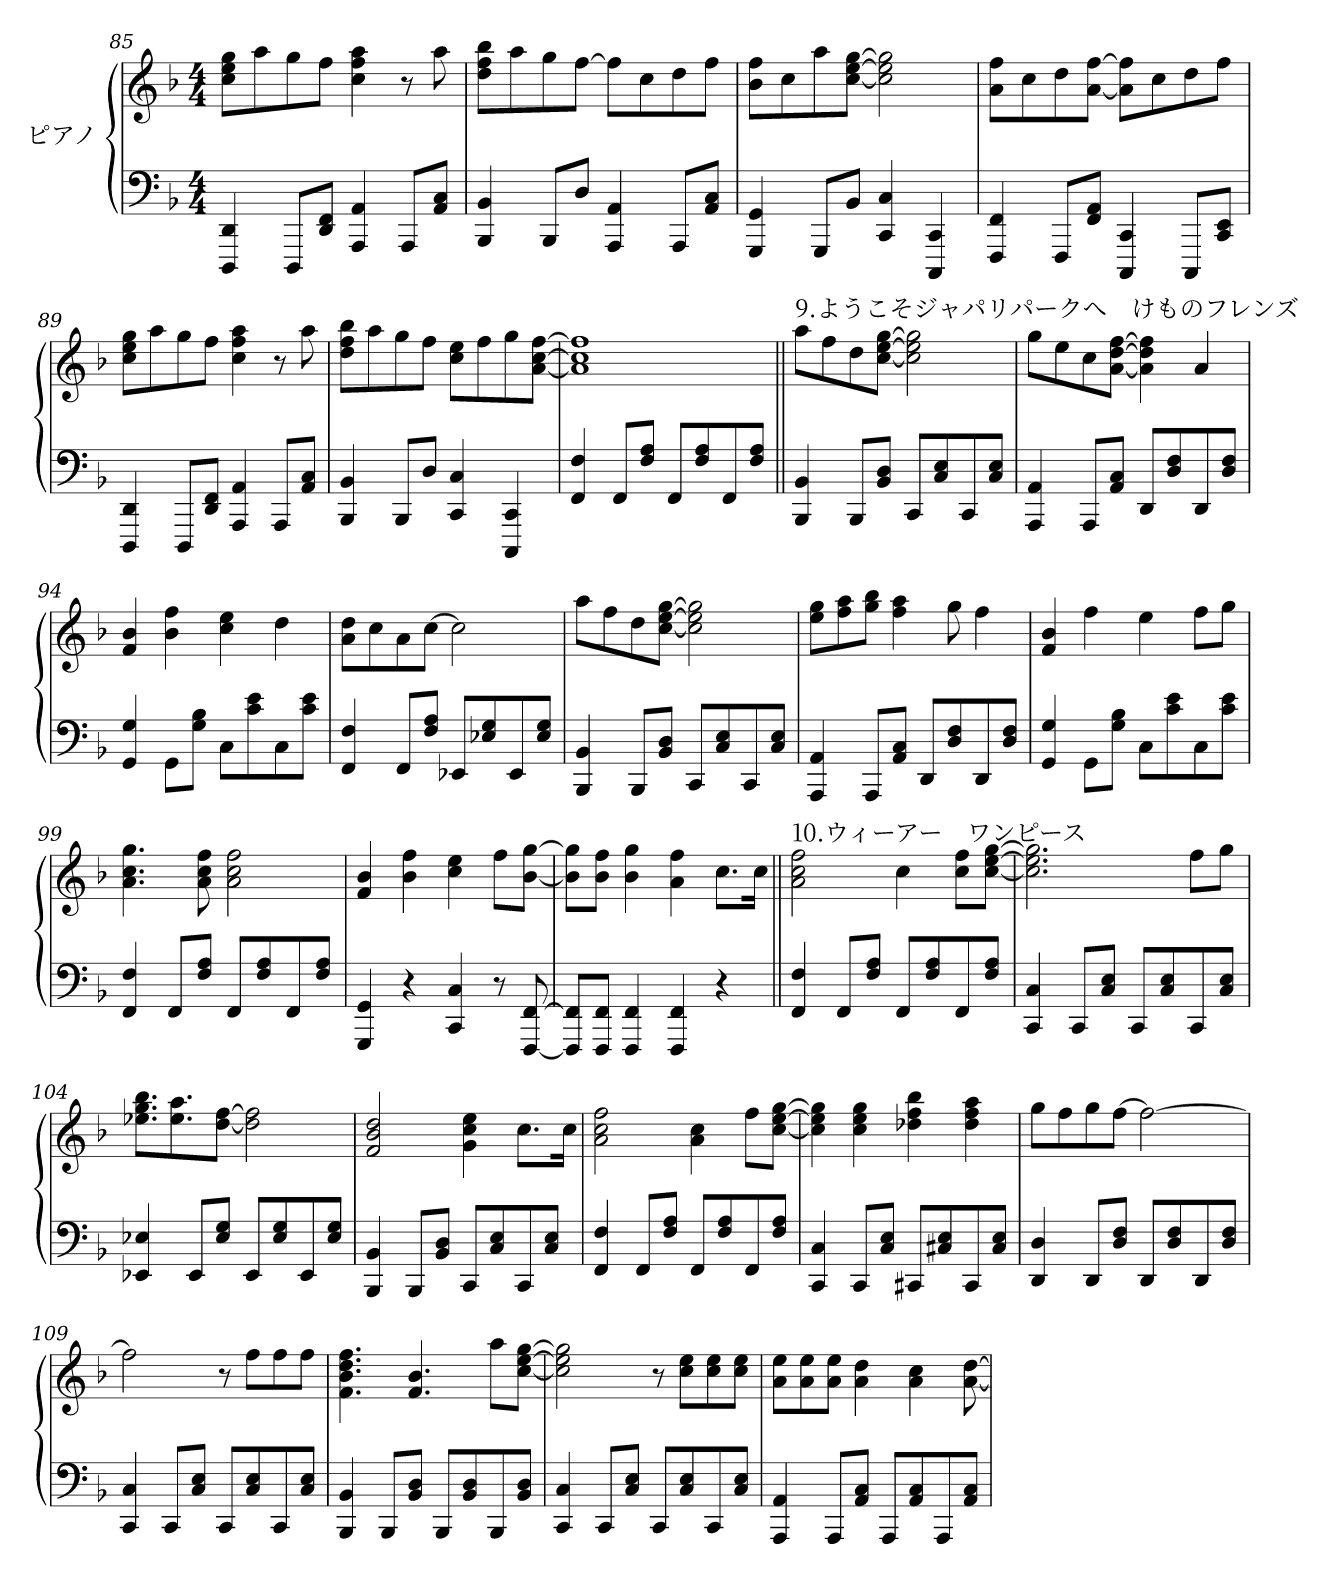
**kern	**kern
*part1	*part1
*staff2	*staff1
*I"ピアノ	*
*clefF4	*clefG2
*k[b-]	*k[b-]
*M4/4	*M4/4
=85	=85
4DDD/ 4DD/	8cc\ 8ee\ 8gg\L
.	8aa\
8DDD/L	8gg\
8DD/ 8FF/J	8ff\J
4AAA/ 4AA/	4cc\ 4ff\ 4aa\
8AAA/L	8r
8AA/ 8C/J	8aa\
=86	=86
4BBB-/ 4BB-/	8dd\ 8ff\ 8bb-\L
.	8aa\
8BBB-/L	8gg\
8D/J	[8ff\J
4AAA/ 4AA/	8ff\L]
.	8cc\
8AAA/L	8dd\
8AA/ 8C/J	8ff\J
!!LO:LB:g=z
=87	=87
4GGG/ 4GG/	8b-\ 8ff\L
.	8cc\
8GGG/L	8aa\
8BB-/J	[8cc\ [8ee\ [8gg\J
4CC/ 4C/	2cc\] 2ee\] 2gg\]
4CCC/ 4CC/	.
=88	=88
4FFF/ 4FF/	8a\ 8ff\L
.	8cc\
8FFF/L	8dd\
8FF/ 8AA/J	[8a\ [8ff\J
4CCC/ 4CC/	8a\] 8ff\]L
.	8cc\
8CCC/L	8dd\
8CC/ 8EE/J	8ff\J
=89	=89
4DDD/ 4DD/	8cc\ 8ee\ 8gg\L
.	8aa\
8DDD/L	8gg\
8DD/ 8FF/J	8ff\J
4AAA/ 4AA/	4cc\ 4ff\ 4aa\
8AAA/L	8r
8AA/ 8C/J	8aa\
=90	=90
4BBB-/ 4BB-/	8dd\ 8ff\ 8bb-\L
.	8aa\
8BBB-/L	8gg\
8D/J	8ff\J
4CC/ 4C/	8cc\ 8ee\L
.	8ff\
4CCC/ 4CC/	8gg\
.	[8a\ [8cc\ [8ff\J
=91	=91
4FF/ 4F/	1a] 1cc] 1ff]
8FF/L	.
8F/ 8A/J	.
8FF/L	.
8F/ 8A/	.
8FF/	.
8F/ 8A/J	.
!!LO:LB:g=z
=92||	=92||
*	*MM180
!	!LO:TX:a:t=9.ようこそジャパリパークへ　けものフレンズ
4BBB-/ 4BB-/	8aa\L
.	8ff\
8BBB-/L	8dd\
8BB-/ 8D/J	[8cc\ [8ee\ [8gg\J
8CC/L	2cc\] 2ee\] 2gg\]
8C/ 8E/	.
8CC/	.
8C/ 8E/J	.
=93	=93
4AAA/ 4AA/	8gg\L
.	8ee\
8AAA/L	8cc\
8AA/ 8C/J	[8a\ [8dd\ [8ff\J
8DD/L	4a\] 4dd\] 4ff\]
8D/ 8F/	.
8DD/	4a/
8D/ 8F/J	.
=94	=94
4GG/ 4G/	4f/ 4b-/
8GG\L	4b-\ 4ff\
8G\ 8B-\J	.
8C\L	4cc\ 4ee\
8c\ 8e\	.
8C\	4dd\
8c\ 8e\J	.
=95	=95
4FF/ 4F/	8a\ 8dd\L
.	8cc\
8FF/L	8a\
8F/ 8A/J	[8cc\J
8EE-X/L	2cc\]
8E-X/ 8G/	.
8EE-/	.
8E-/ 8G/J	.
=96	=96
4BBB-/ 4BB-/	8aa\L
.	8ff\
8BBB-/L	8dd\
8BB-/ 8D/J	[8cc\ [8ee\ [8gg\J
8CC/L	2cc\] 2ee\] 2gg\]
8C/ 8E/	.
8CC/	.
8C/ 8E/J	.
!!LO:LB:g=z
=97	=97
4AAA/ 4AA/	8ee\ 8gg\L
.	8ff\ 8aa\
8AAA/L	8gg\ 8bb-\J
8AA/ 8C/J	4ff\ 4aa\
8DD/L	.
8D/ 8F/	8gg\
8DD/	4ff\
8D/ 8F/J	.
=98	=98
4GG/ 4G/	4f/ 4b-/
8GG\L	4ff\
8G\ 8B-\J	.
8C\L	4ee\
8c\ 8e\	.
8C\	8ff\L
8c\ 8e\J	8gg\J
=99	=99
4FF/ 4F/	4.a\ 4.cc\ 4.gg\
8FF/L	.
8F/ 8A/J	8a\ 8cc\ 8ff\
8FF/L	2a\ 2cc\ 2ff\
8F/ 8A/	.
8FF/	.
8F/ 8A/J	.
=100	=100
4GGG/ 4GG/	4f/ 4b-/
4r	4b-\ 4ff\
4CC/ 4C/	4cc\ 4ee\
8r	8ff\L
[8FFF/ [8FF/	[8b-\ [8gg\J
=101	=101
8FFF/] 8FF/]L	8b-\] 8gg\]L
8FFF/ 8FF/J	8b-\ 8ff\J
4FFF/ 4FF/	4b-\ 4gg\
4FFF/ 4FF/	4a\ 4ff\
4r	8.cc\L
.	16cc\Jk
!!LO:PB:g=z
=102||	=102||
!	!LO:TX:a:t=10.ウィーアー　ワンピース
4FF/ 4F/	2a\ 2cc\ 2ff\
8FF/L	.
8F/ 8A/J	.
8FF/L	4cc\
8F/ 8A/	.
8FF/	8cc\ 8ff\L
8F/ 8A/J	[8cc\ [8ee\ [8gg\J
=103	=103
4CC/ 4C/	2.cc\] 2.ee\] 2.gg\]
8CC/L	.
8C/ 8E/J	.
8CC/L	.
8C/ 8E/	.
8CC/	8ff\L
8C/ 8E/J	8gg\J
=104	=104
4EE-X/ 4E-X/	8.ee-X\ 8.gg\ 8.bb-\L
.	8.ee-\ 8.aa\
8EE-/L	.
8E-/ 8G/J	[8dd\ [8ff\J
8EE-/L	2dd\] 2ff\]
8E-/ 8G/	.
8EE-/	.
8E-/ 8G/J	.
=105	=105
4BBB-/ 4BB-/	2f/ 2b-/ 2dd/
8BBB-/L	.
8BB-/ 8D/J	.
8CC/L	4g\ 4cc\ 4ee\
8C/ 8E/	.
8CC/	8.cc\L
8C/ 8E/J	.
.	16cc\Jk
=106	=106
4FF/ 4F/	2a\ 2cc\ 2ff\
8FF/L	.
8F/ 8A/J	.
8FF/L	4a\ 4cc\
8F/ 8A/	.
8FF/	8ff\L
8F/ 8A/J	[8cc\ [8ee\ [8gg\J
!!LO:LB:g=z
=107	=107
4CC/ 4C/	4cc\] 4ee\] 4gg\]
8CC/L	4cc\ 4ee\ 4gg\
8C/ 8E/J	.
8CC#X/L	4dd-X\ 4ff\ 4bb-\
8C#X/ 8E/	.
8CC#/	4dd-\ 4ff\ 4aa\
8C#/ 8E/J	.
=108	=108
4DD/ 4D/	8gg\L
.	8ff\
8DD/L	8gg\
8D/ 8F/J	[8ff\J
8DD/L	2ff\_
8D/ 8F/	.
8DD/	.
8D/ 8F/J	.
=109	=109
4CC/ 4C/	2ff\]
8CC/L	.
8C/ 8E/J	.
8CC/L	8r
8C/ 8E/	8ff\L
8CC/	8ff\
8C/ 8E/J	8ff\J
=110	=110
4BBB-/ 4BB-/	4.f\ 4.b-\ 4.dd\ 4.ff\
8BBB-/L	.
8BB-/ 8D/J	4.f/ 4.b-/
8BBB-/L	.
8BB-/ 8D/	.
8BBB-/	8aa\L
8BB-/ 8D/J	[8cc\ [8ee\ [8gg\J
=111	=111
4CC/ 4C/	2cc\] 2ee\] 2gg\]
8CC/L	.
8C/ 8E/J	.
8CC/L	8r
8C/ 8E/	8cc\ 8ee\L
8CC/	8cc\ 8ee\
8C/ 8E/J	8cc\ 8ee\J
!!LO:LB:g=z
=112	=112
4AAA/ 4AA/	8a\ 8ee\L
.	8a\ 8ee\
8AAA/L	8a\ 8ee\J
8AA/ 8C/J	4a\ 4dd\
8AAA/L	.
8AA/ 8C/	4a\ 4cc\
8AAA/	.
8AA/ 8C/J	[8a\ [8dd\
=	=
*-	*-
